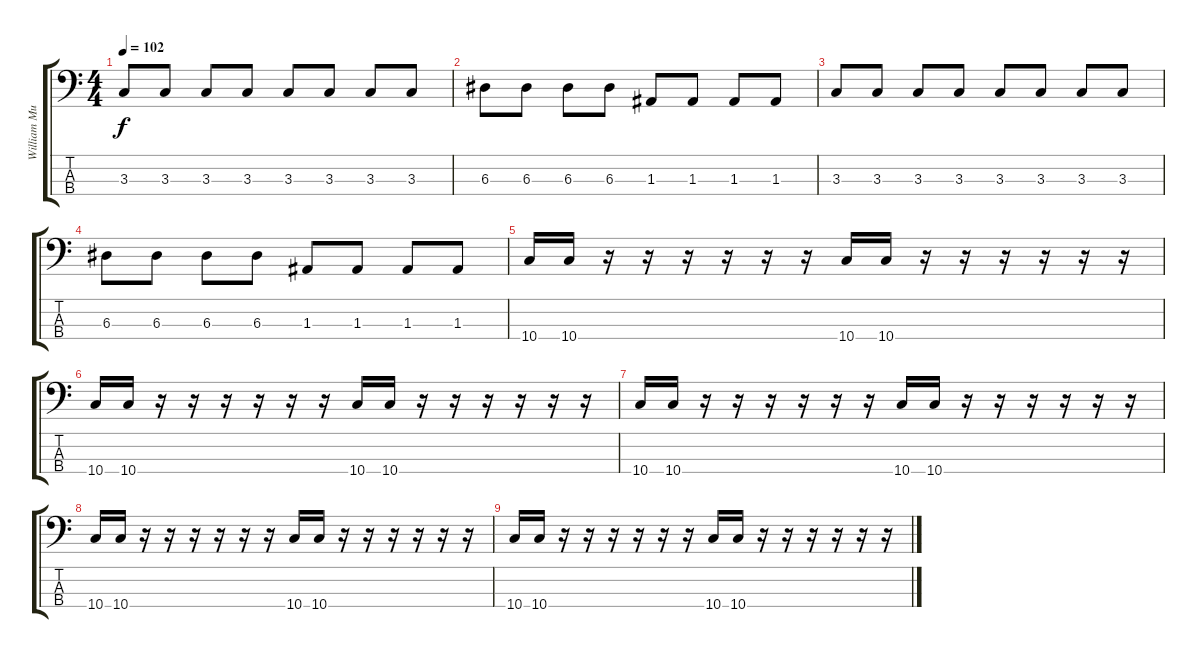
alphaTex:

\track ("William Murderface" "William Mu") {instrument electricbasspick}
\staff {score tabs}
\tuning (G2 D2 A1 D1) {hide}
\ts (4 4)
\tempo 102
\clef f4
\ks c
3.3.8{dy f} 3.3.8 3.3.8 3.3.8 3.3.8 3.3.8 3.3.8 3.3.8 |
6.3.8 6.3.8 6.3.8 6.3.8 1.3.8 1.3.8 1.3.8 1.3.8 |
3.3.8 3.3.8 3.3.8 3.3.8 3.3.8 3.3.8 3.3.8 3.3.8 |
6.3.8 6.3.8 6.3.8 6.3.8 1.3.8 1.3.8 1.3.8 1.3.8 |
10.4.16 10.4.16 r.16 r.16 r.16 r.16 r.16 r.16 10.4.16 10.4.16 r.16 r.16 r.16 r.16 r.16 r.16 |
10.4.16 10.4.16 r.16 r.16 r.16 r.16 r.16 r.16 10.4.16 10.4.16 r.16 r.16 r.16 r.16 r.16 r.16 |
10.4.16 10.4.16 r.16 r.16 r.16 r.16 r.16 r.16 10.4.16 10.4.16 r.16 r.16 r.16 r.16 r.16 r.16 |
10.4.16 10.4.16 r.16 r.16 r.16 r.16 r.16 r.16 10.4.16 10.4.16 r.16 r.16 r.16 r.16 r.16 r.16 |
10.4.16{volume 0} 10.4.16 r.16 r.16 r.16 r.16 r.16 r.16 10.4.16 10.4.16 r.16 r.16 r.16 r.16 r.16 r.16
